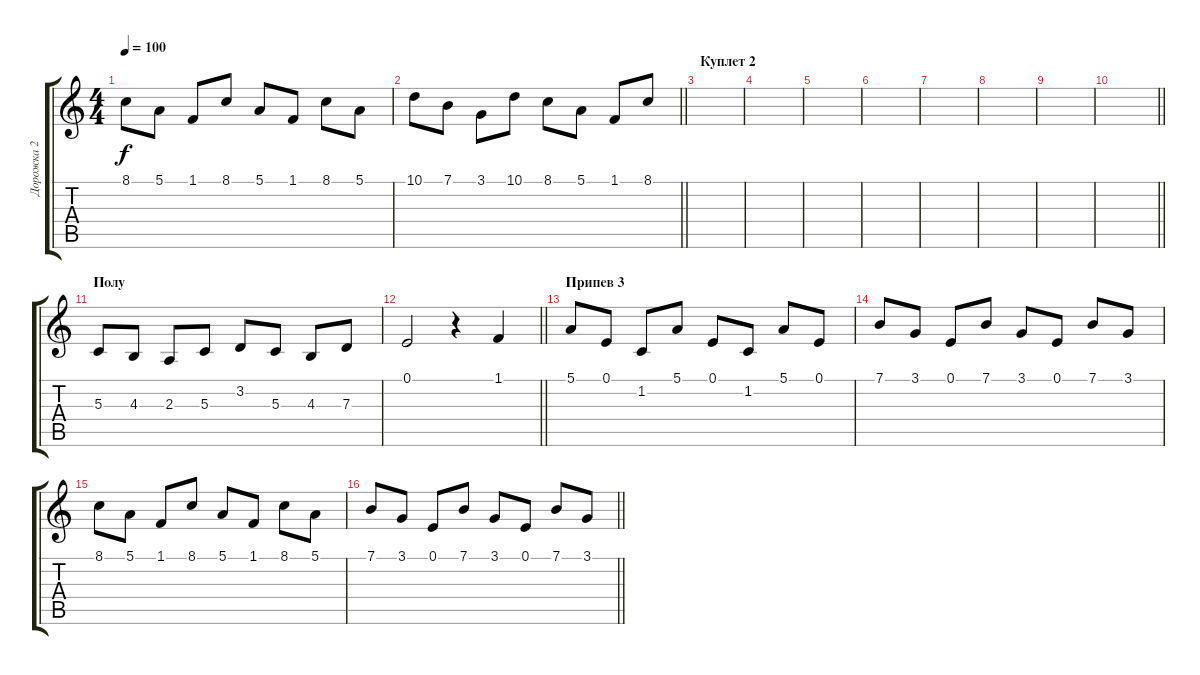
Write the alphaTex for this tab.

\track ("Дорожка 2" "Дорожка 2") {instrument fx7echoes}
\staff {score tabs}
\tuning (E4 B3 G3 D3 A2 E2) {hide}
\ts (4 4)
\tempo 100
\clef g2
\ks c
8.1.8{dy f} 5.1.8 1.1.8 8.1.8 5.1.8 1.1.8 8.1.8 5.1.8 |
\barLineRight lightlight
10.1.8 7.1.8 3.1.8 10.1.8 8.1.8 5.1.8 1.1.8 8.1.8 |
\section ("" "Куплет 2")
|
|
|
|
|
|
|
\barLineRight lightlight
|
\section ("" "Полу")
5.3.8 4.3.8 2.3.8 5.3.8 3.2.8 5.3.8 4.3.8 7.3.8 |
\barLineRight lightlight
0.1.2 r.4 1.1.4 |
\section ("" "Припев 3")
5.1.8 0.1.8 1.2.8 5.1.8 0.1.8 1.2.8 5.1.8 0.1.8 |
7.1.8 3.1.8 0.1.8 7.1.8 3.1.8 0.1.8 7.1.8 3.1.8 |
8.1.8 5.1.8 1.1.8 8.1.8 5.1.8 1.1.8 8.1.8 5.1.8 |
\barLineRight lightlight
7.1.8 3.1.8 0.1.8 7.1.8 3.1.8 0.1.8 7.1.8 3.1.8
